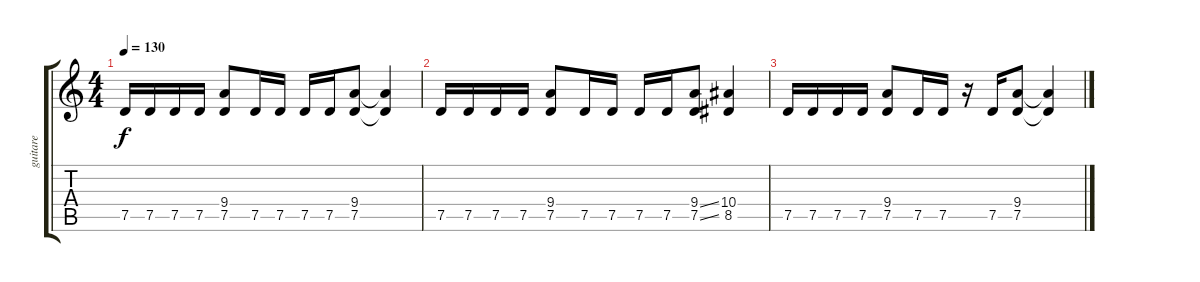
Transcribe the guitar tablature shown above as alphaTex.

\track ("guitare" "guitare") {instrument distortionguitar}
\staff {score tabs}
\tuning (D4 A3 F3 C3 G2 D2) {hide}
\ts (4 4)
\tempo 130
\clef g2
\ks c
7.5.16{dy f} 7.5.16 7.5.16 7.5.16 (9.4 7.5).8 7.5.16 7.5.16 7.5.16 7.5.16 (9.4 7.5).8 (9.4{t} 7.5{t}).4 |
7.5.16 7.5.16 7.5.16 7.5.16 (9.4 7.5).8 7.5.16 7.5.16 7.5.16 7.5.16 (9.4{ss} 7.5{ss}).8 (10.4 8.5).4 |
7.5.16 7.5.16 7.5.16 7.5.16 (9.4 7.5).8 7.5.16 7.5.16 r.16 7.5.16 (9.4 7.5).8 (9.4{t} 7.5{t}).4
